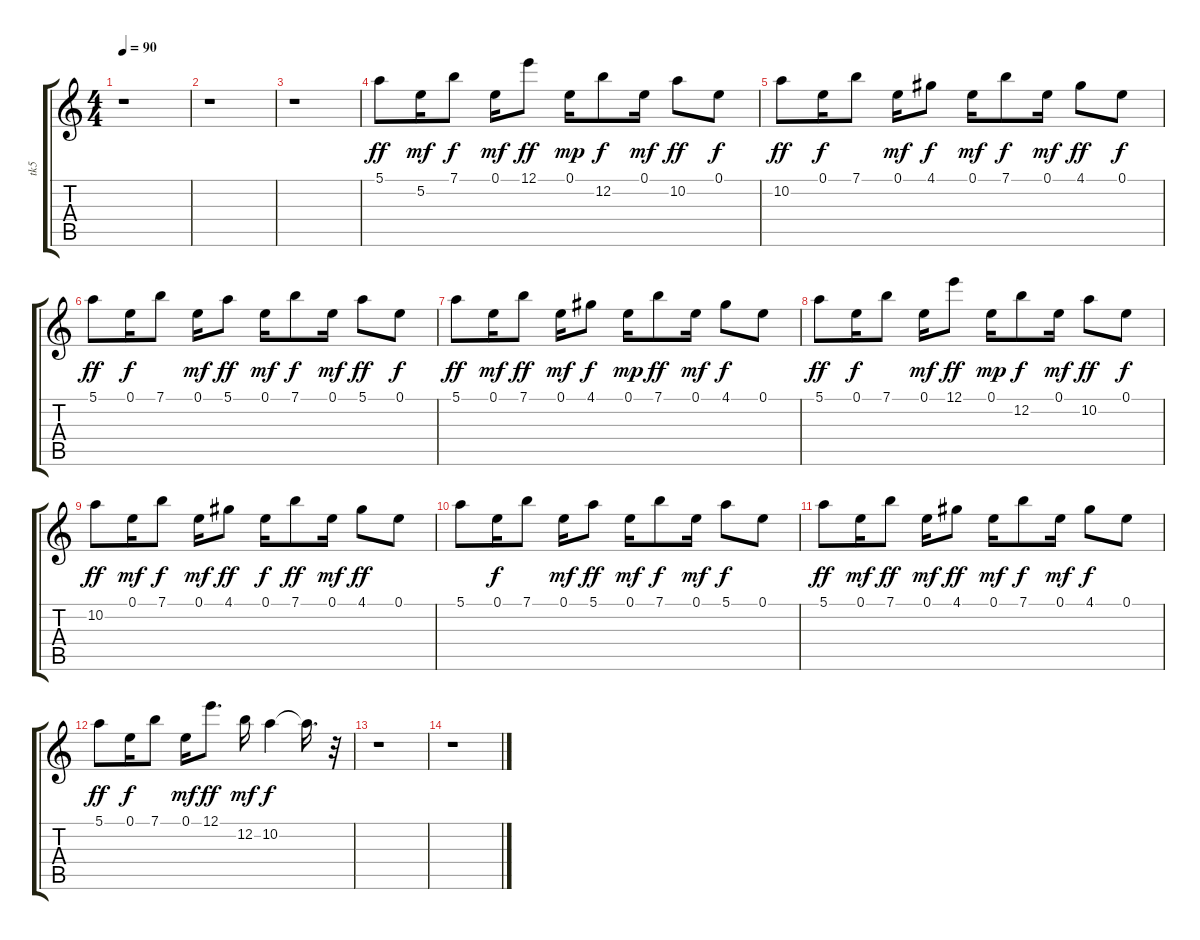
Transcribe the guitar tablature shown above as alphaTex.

\track ("tk5" "tk5") {instrument electricguitarjazz}
\staff {score tabs}
\tuning (E4 B3 G3 D3 A2 E2) {hide}
\ts (4 4)
\tempo 90
\clef g2
\ks c
r.1{dy f} |
r.1 |
r.1 |
5.1.8{dy ff} 5.2.16{dy mf} 7.1.8{dy f} 0.1.16{dy mf} 12.1.8{dy ff} 0.1.16{dy mp} 12.2.8{dy f} 0.1.16{dy mf} 10.2.8{dy ff} 0.1.8{dy f} |
10.2.8{dy ff} 0.1.16{dy f} 7.1.8 0.1.16{dy mf} 4.1.8{dy f} 0.1.16{dy mf} 7.1.8{dy f} 0.1.16{dy mf} 4.1.8{dy ff} 0.1.8{dy f} |
5.1.8{dy ff} 0.1.16{dy f} 7.1.8 0.1.16{dy mf} 5.1.8{dy ff} 0.1.16{dy mf} 7.1.8{dy f} 0.1.16{dy mf} 5.1.8{dy ff} 0.1.8{dy f} |
5.1.8{dy ff} 0.1.16{dy mf} 7.1.8{dy ff} 0.1.16{dy mf} 4.1.8{dy f} 0.1.16{dy mp} 7.1.8{dy ff} 0.1.16{dy mf} 4.1.8{dy f} 0.1.8 |
5.1.8{dy ff} 0.1.16{dy f} 7.1.8 0.1.16{dy mf} 12.1.8{dy ff} 0.1.16{dy mp} 12.2.8{dy f} 0.1.16{dy mf} 10.2.8{dy ff} 0.1.8{dy f} |
10.2.8{dy ff} 0.1.16{dy mf} 7.1.8{dy f} 0.1.16{dy mf} 4.1.8{dy ff} 0.1.16{dy f} 7.1.8{dy ff} 0.1.16{dy mf} 4.1.8{dy ff} 0.1.8 |
5.1.8 0.1.16{dy f} 7.1.8 0.1.16{dy mf} 5.1.8{dy ff} 0.1.16{dy mf} 7.1.8{dy f} 0.1.16{dy mf} 5.1.8{dy f} 0.1.8 |
5.1.8{dy ff} 0.1.16{dy mf} 7.1.8{dy ff} 0.1.16{dy mf} 4.1.8{dy ff} 0.1.16{dy mf} 7.1.8{dy f} 0.1.16{dy mf} 4.1.8{dy f} 0.1.8 |
5.1.8{dy ff} 0.1.16{dy f} 7.1.8 0.1.16{dy mf} 12.1.8{d dy ff} 12.2.16{dy mf} 10.2.4{dy f} 10.2{t}.16{d} r.32 |
r.1 |
r.1
